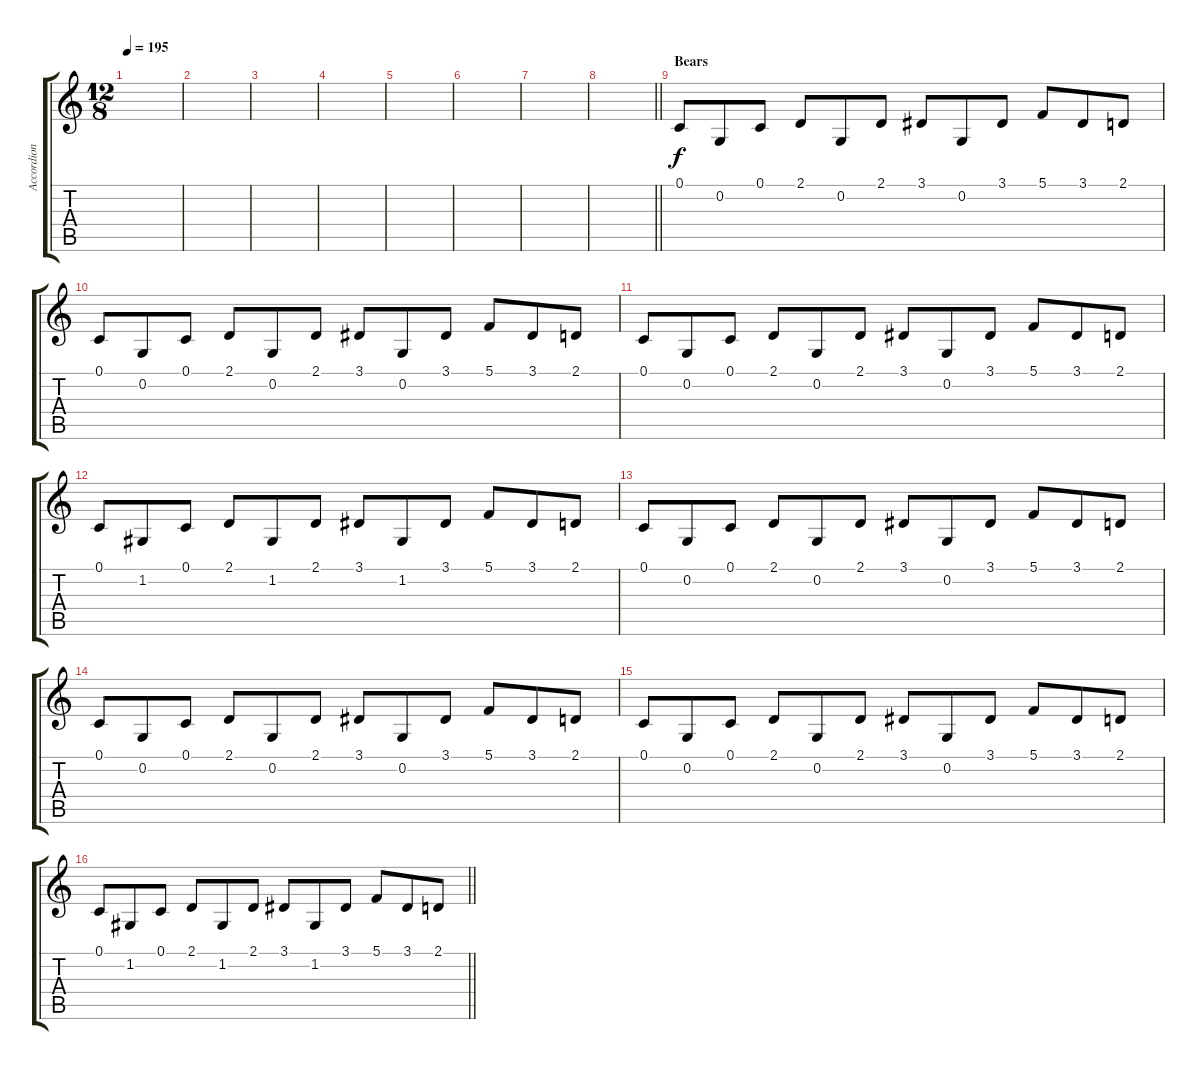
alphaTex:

\track ("Accordion" "Accordion") {instrument accordion}
\staff {score tabs}
\tuning (C4 G3 Eb3 Bb2 F2 C2) {hide}
\ts (12 8)
\tempo 195
\clef g2
\ks c
|
|
|
|
|
|
|
\barLineRight lightlight
|
\section ("" "Bears")
0.1.8 0.2.8 0.1.8 2.1.8 0.2.8 2.1.8 3.1.8 0.2.8 3.1.8 5.1.8 3.1.8 2.1.8 |
0.1.8 0.2.8 0.1.8 2.1.8 0.2.8 2.1.8 3.1.8 0.2.8 3.1.8 5.1.8 3.1.8 2.1.8 |
0.1.8 0.2.8 0.1.8 2.1.8 0.2.8 2.1.8 3.1.8 0.2.8 3.1.8 5.1.8 3.1.8 2.1.8 |
0.1.8 1.2.8 0.1.8 2.1.8 1.2.8 2.1.8 3.1.8 1.2.8 3.1.8 5.1.8 3.1.8 2.1.8 |
0.1.8 0.2.8 0.1.8 2.1.8 0.2.8 2.1.8 3.1.8 0.2.8 3.1.8 5.1.8 3.1.8 2.1.8 |
0.1.8 0.2.8 0.1.8 2.1.8 0.2.8 2.1.8 3.1.8 0.2.8 3.1.8 5.1.8 3.1.8 2.1.8 |
0.1.8 0.2.8 0.1.8 2.1.8 0.2.8 2.1.8 3.1.8 0.2.8 3.1.8 5.1.8 3.1.8 2.1.8 |
\barLineRight lightlight
0.1.8 1.2.8 0.1.8 2.1.8 1.2.8 2.1.8 3.1.8 1.2.8 3.1.8 5.1.8 3.1.8 2.1.8
